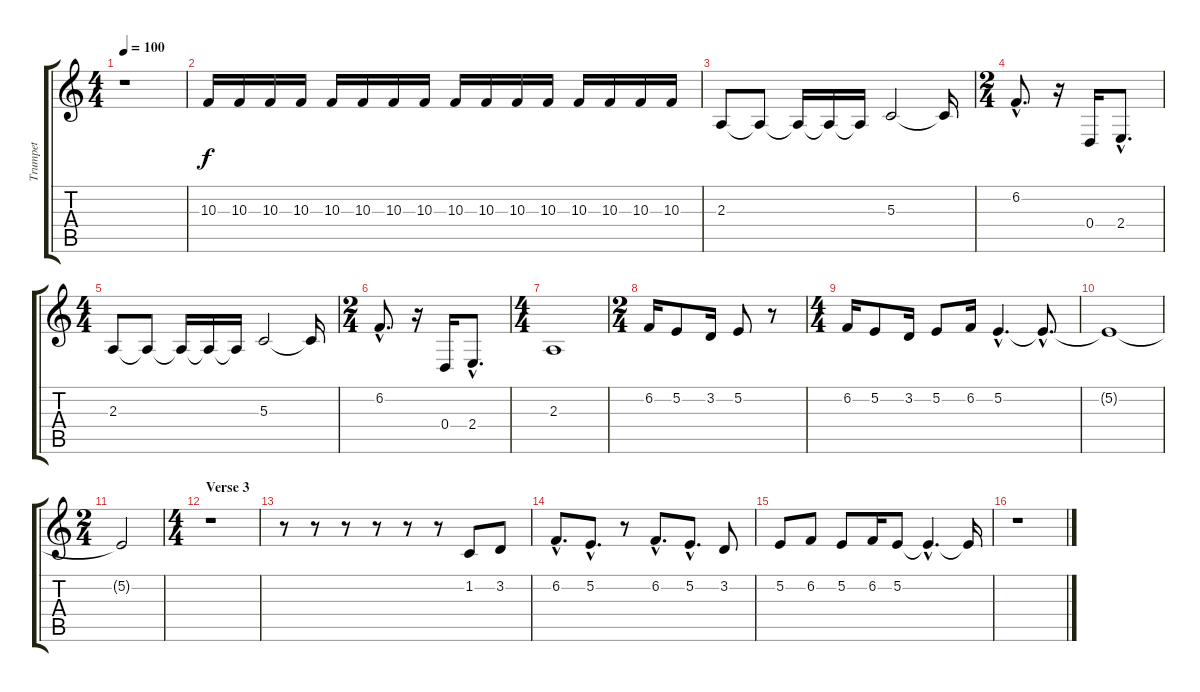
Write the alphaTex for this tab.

\track ("Trumpet" "Trumpet") {instrument trumpet}
\staff {score tabs}
\tuning (E4 B3 G3 D3 A2 E2) {hide}
\ts (4 4)
\tempo 100
\clef g2
\ks c
r.1{dy f} |
10.3.16{volume 16} 10.3.16 10.3.16 10.3.16 10.3.16 10.3.16 10.3.16 10.3.16 10.3.16 10.3.16 10.3.16 10.3.16 10.3.16 10.3.16 10.3.16 10.3.16 |
2.3.8 2.3{t}.8 2.3{t}.16 2.3{t}.16 2.3{t}.16 5.3.2 5.3{t}.16 |
\ts (2 4)
6.2{hac}.8{d} r.16 0.4.16 2.4{hac}.8{d} |
\ts (4 4)
2.3.8 2.3{t}.8 2.3{t}.16 2.3{t}.16 2.3{t}.16 5.3.2 5.3{t}.16 |
\ts (2 4)
6.2{hac}.8{d} r.16 0.4.16 2.4{hac}.8{d} |
\ts (4 4)
2.3.1 |
\ts (2 4)
6.2.16 5.2.8 3.2.16 5.2.8 r.8 |
\ts (4 4)
6.2.16 5.2.8 3.2.16 5.2.8 6.2.16 5.2{hac}.4{d} 5.2{hac t}.8{d} |
5.2{t}.1 |
\ts (2 4)
5.2{t}.2 |
\ts (4 4)
\section ("" "Verse 3")
r.1 |
r.8 r.8 r.8 r.8 r.8 r.8 1.2.8 3.2.8 |
6.2{hac}.8{d} 5.2{hac}.8{d} r.8 6.2{hac}.8{d} 5.2{hac}.8{d} 3.2.8 |
5.2.8 6.2.8 5.2.8 6.2.16 5.2.8 5.2{hac t}.4{d} 5.2{t}.16 |
r.1
